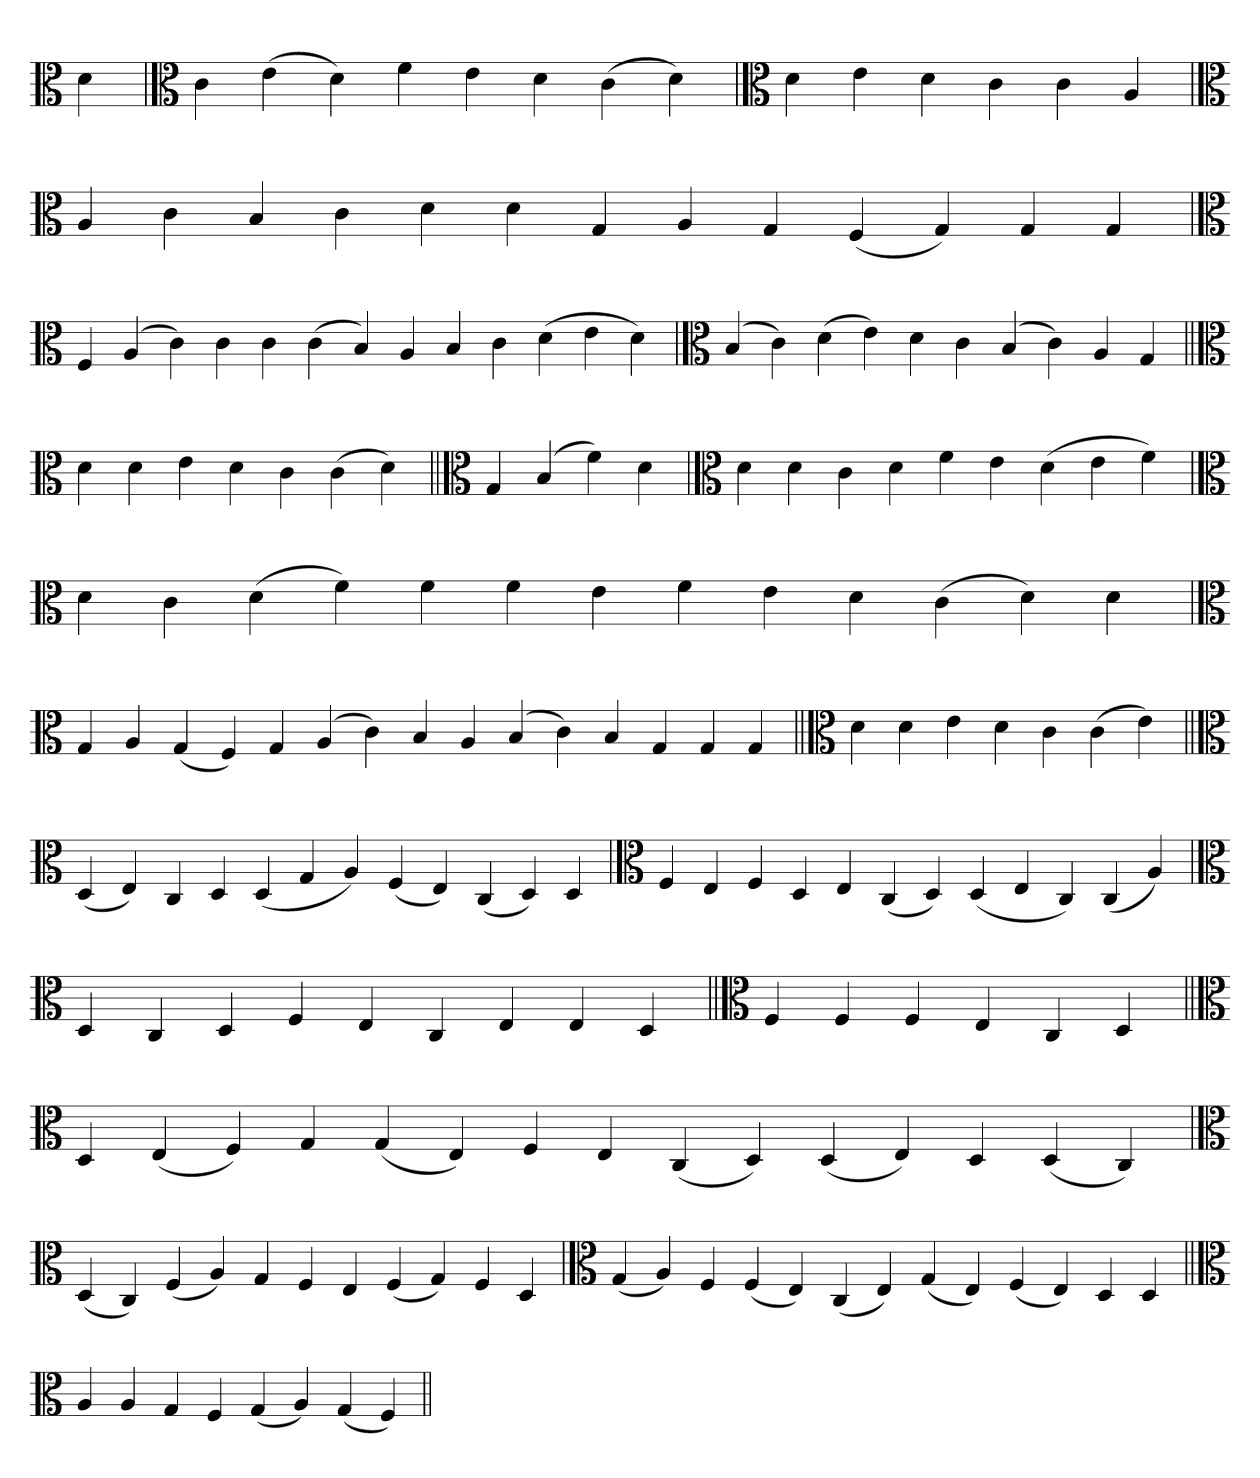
**kern
*part1
*staff1
*clefC3
=
4d
='
*clefC3
4c
(4e
4d)
4f
4e
4d
(4c
4d)
=`
*clefC3
4d
4e
4d
4c
4c
4A
=`
*clefC3
4A
4c
4B
4c
4d
4d
4G
4A
4G
(4F
4G)
4G
4G
=
*clefC3
4F
(4A
4c)
4c
4c
(4c
4B)
4A
4B
4c
(4d
4e
4d)
='
*clefC3
(4B
4c)
(4d
4e)
4d
4c
(4B
4c)
4A
4G
=||
*clefC3
4d
4d
4e
4d
4c
(4c
4d)
=||
*clefC3
4G
(4B
4f)
4d
=`
*clefC3
4d
4d
4c
4d
4f
4e
(4d
4e
4f)
='
*clefC3
4d
4c
(4d
4f)
4f
4f
4e
4f
4e
4d
(4c
4d)
4d
='
*clefC3
4G
4A
(4G
4F)
4G
(4A
4c)
4B
4A
(4B
4c)
4B
4G
4G
4G
=||
*clefC3
4d
4d
4e
4d
4c
(4c
4e)
=||
*clefC3
(4D
4E)
4C
4D
(4D
4G
4A)
(4F
4E)
(4C
4D)
4D
='
*clefC3
4F
4E
4F
4D
4E
(4C
4D)
(4D
4E
4C)
(4C
4A)
=`
*clefC3
4D
4C
4D
4F
4E
4C
4E
4E
4D
=||
*clefC3
4F
4F
4F
4E
4C
4D
=||
*clefC3
4D
(4E
4F)
4G
(4G
4E)
4F
4E
(4C
4D)
(4D
4E)
4D
(4D
4C)
='
*clefC3
(4D
4C)
(4F
4A)
4G
4F
4E
(4F
4G)
4F
4D
=`
*clefC3
(4G
4A)
4F
(4F
4E)
(4C
4E)
(4G
4E)
(4F
4E)
4D
4D
=||
*clefC3
4A
4A
4G
4F
(4G
4A)
(4G
4F)
=||
*-
